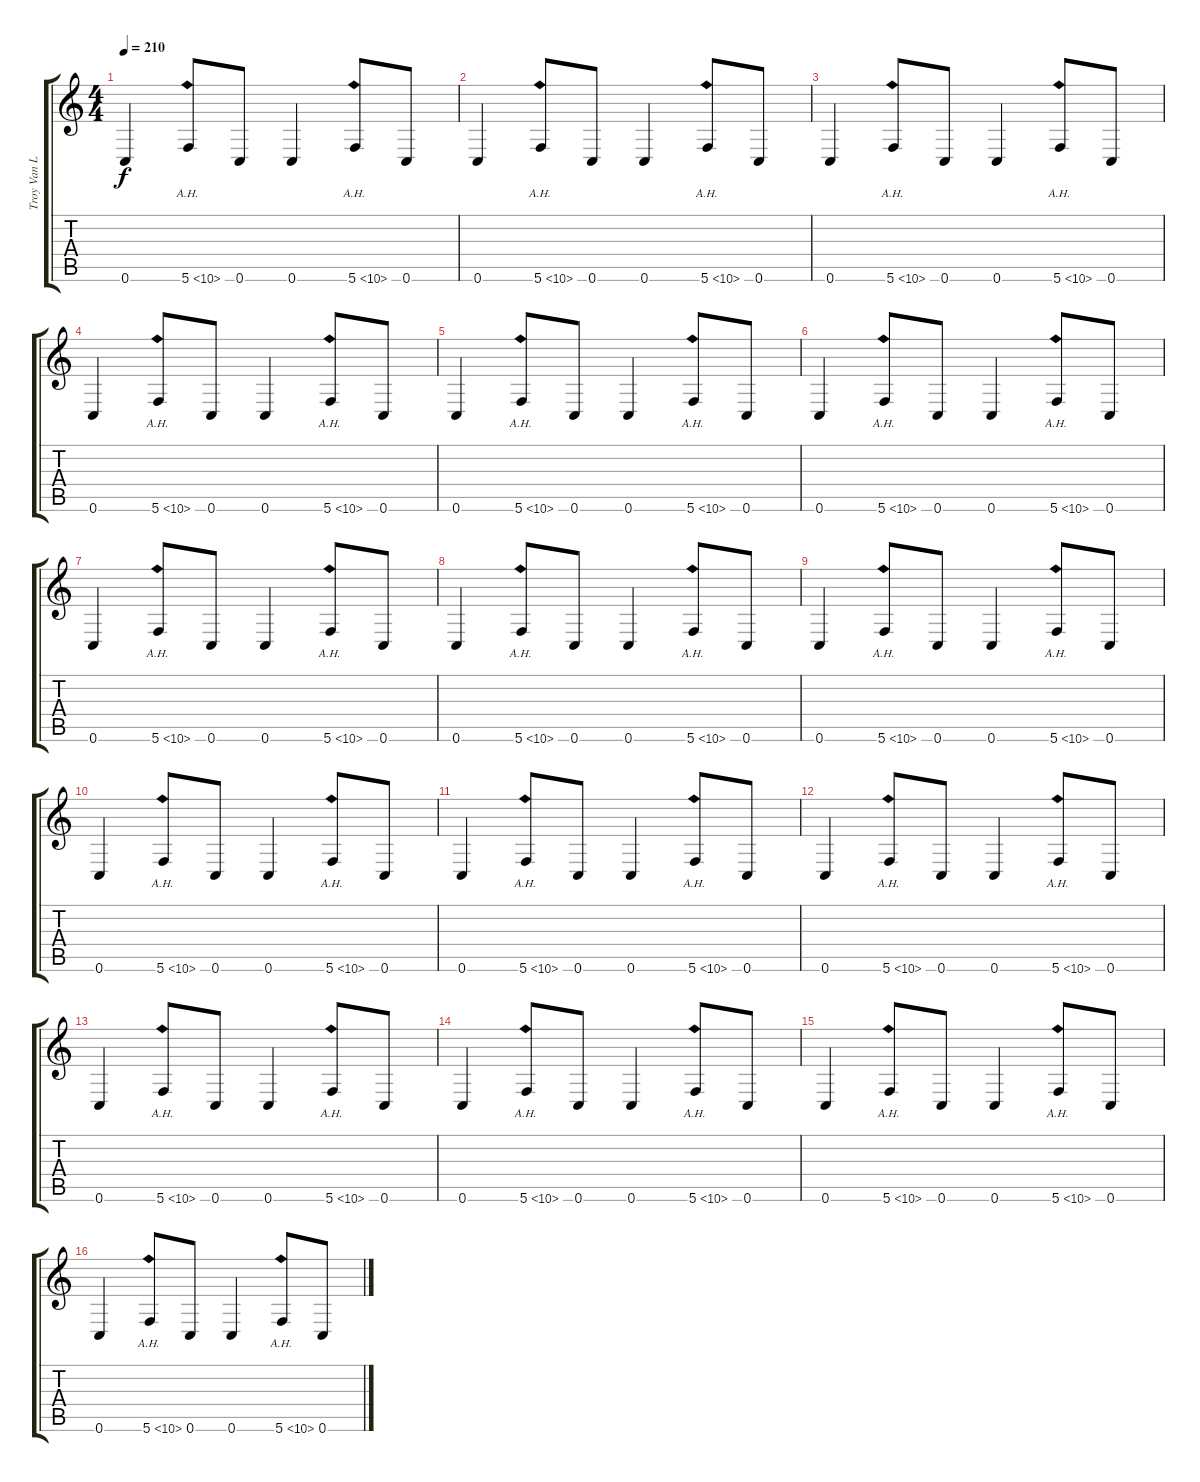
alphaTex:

\track ("Troy Van Leeuwen" "Troy Van L") {instrument overdrivenguitar}
\staff {score tabs}
\tuning (C4 G3 Eb3 Bb2 F2 C2) {hide}
\ts (4 4)
\tempo 210
\clef g2
\ks c
0.6.4{dy f} 5.6{ah 5}.8 0.6.8 0.6.4 5.6{ah 5}.8 0.6.8 |
0.6.4 5.6{ah 5}.8 0.6.8 0.6.4 5.6{ah 5}.8 0.6.8 |
0.6.4 5.6{ah 5}.8 0.6.8 0.6.4 5.6{ah 5}.8 0.6.8 |
0.6.4 5.6{ah 5}.8 0.6.8 0.6.4 5.6{ah 5}.8 0.6.8 |
0.6.4 5.6{ah 5}.8 0.6.8 0.6.4 5.6{ah 5}.8 0.6.8 |
0.6.4 5.6{ah 5}.8 0.6.8 0.6.4 5.6{ah 5}.8 0.6.8 |
0.6.4 5.6{ah 5}.8 0.6.8 0.6.4 5.6{ah 5}.8 0.6.8 |
0.6.4 5.6{ah 5}.8 0.6.8 0.6.4 5.6{ah 5}.8 0.6.8 |
0.6.4 5.6{ah 5}.8 0.6.8 0.6.4 5.6{ah 5}.8 0.6.8 |
0.6.4 5.6{ah 5}.8 0.6.8 0.6.4 5.6{ah 5}.8 0.6.8 |
0.6.4 5.6{ah 5}.8 0.6.8 0.6.4 5.6{ah 5}.8 0.6.8 |
0.6.4 5.6{ah 5}.8 0.6.8 0.6.4 5.6{ah 5}.8 0.6.8 |
0.6.4 5.6{ah 5}.8 0.6.8 0.6.4 5.6{ah 5}.8 0.6.8 |
0.6.4 5.6{ah 5}.8 0.6.8 0.6.4 5.6{ah 5}.8 0.6.8 |
0.6.4 5.6{ah 5}.8 0.6.8 0.6.4 5.6{ah 5}.8 0.6.8 |
0.6.4 5.6{ah 5}.8 0.6.8 0.6.4 5.6{ah 5}.8 0.6.8
